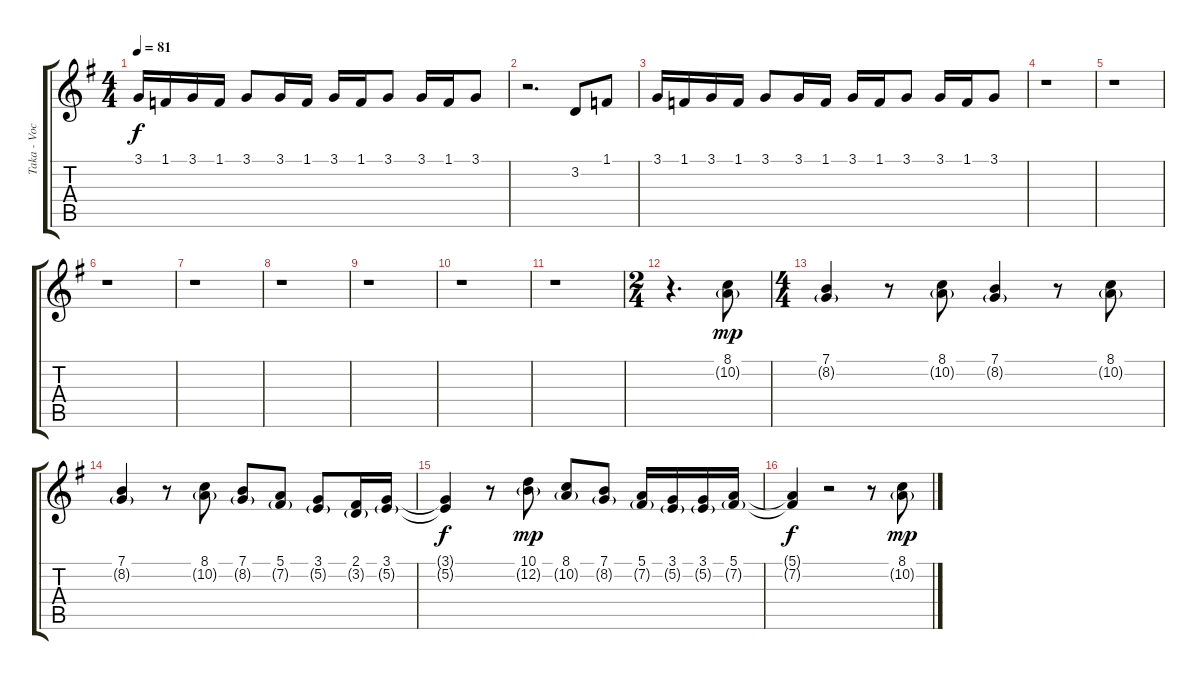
\track ("Taka - Vocals" "Taka - Voc") {instrument lead1square}
\staff {score tabs}
\tuning (E4 B3 G3 D3 A2 E2) {hide}
\ts (4 4)
\tempo 81
\clef g2
\ks g
3.1.16{dy f} 1.1.16 3.1.16 1.1.16 3.1.8 3.1.16 1.1.16 3.1.16 1.1.16 3.1.8 3.1.16 1.1.16 3.1.8 |
r.2{d} 3.2.8 1.1.8 |
3.1.16 1.1.16 3.1.16 1.1.16 3.1.8 3.1.16 1.1.16 3.1.16 1.1.16 3.1.8 3.1.16 1.1.16 3.1.8 |
r.1 |
r.1 |
r.1 |
r.1 |
r.1 |
r.1 |
r.1 |
r.1 |
\ts (2 4)
r.4{d} (8.1 10.2{g}).8{dy mp} |
\ts (4 4)
(7.1 8.2{g}).4 r.8 (8.1 10.2{g}).8 (7.1 8.2{g}).4 r.8 (8.1 10.2{g}).8 |
(7.1 8.2{g}).4 r.8 (8.1 10.2{g}).8 (7.1 8.2{g}).8 (5.1 7.2{g}).8 (3.1 5.2{g}).8 (2.1 3.2{g}).16 (3.1 5.2{g}).16 |
(3.1{t} 5.2{t}).4{dy f} r.8 (10.1 12.2{g}).8{dy mp} (8.1 10.2{g}).8 (7.1 8.2{g}).8 (5.1 7.2{g}).16 (3.1 5.2{g}).16 (3.1 5.2{g}).16 (5.1 7.2{g}).16 |
(5.1{t} 7.2{t}).4{dy f} r.2 r.8 (8.1 10.2{g}).8{dy mp}
